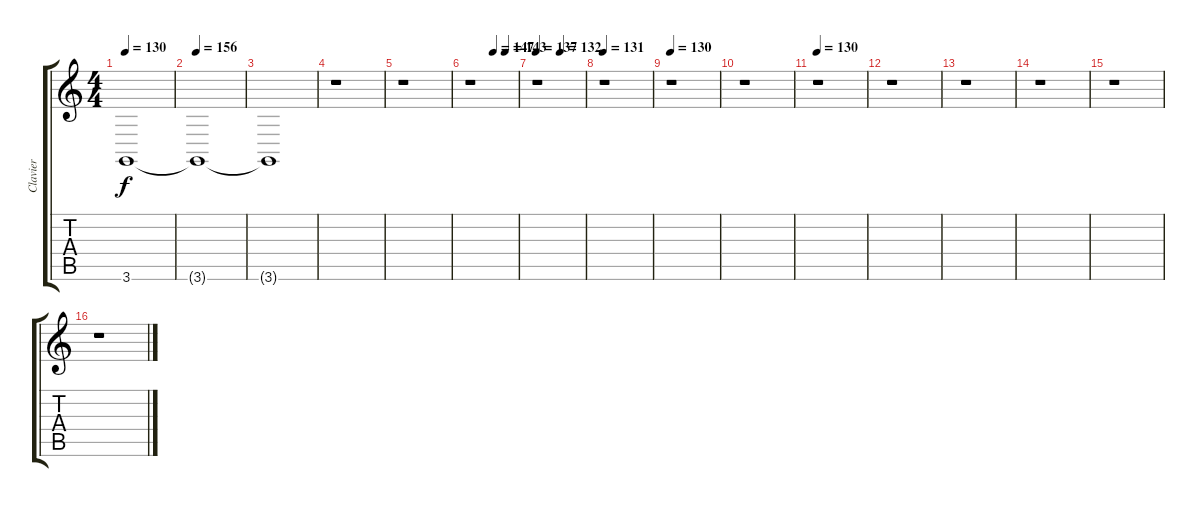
\track ("Clavier" "Clavier") {instrument choiraahs}
\staff {score tabs}
\tuning (E4 B3 G3 D3 A2 E2) {hide}
\ts (4 4)
\tempo 130
\clef g2
\ks c
3.6{t}.1{dy f} |
\tempo 156
3.6{t}.1 |
3.6{t}.1 |
r.1 |
r.1 |
\tempo (147 0.5)
\tempo (143 0.75)
r.1 |
\tempo 137
\tempo (132 0.5)
r.1 |
\tempo 131
r.1 |
\tempo 130
r.1 |
r.1 |
\tempo 130
r.1 |
r.1 |
r.1 |
r.1 |
r.1 |
r.1
